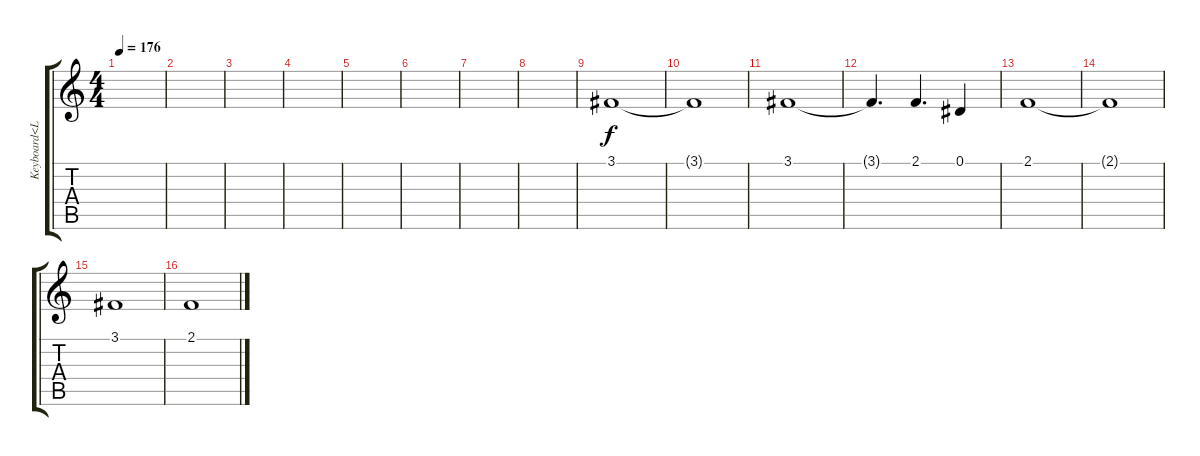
\track ("Keyboard<L>" "Keyboard<L") {instrument stringensemble1}
\staff {score tabs}
\tuning (Eb4 Bb3 Gb3 Db3 Ab2 Eb2) {hide}
\ts (4 4)
\tempo 176
\clef g2
\ks c
|
|
|
|
|
|
|
|
3.1.1{instrument stringensemble1} |
3.1{t}.1 |
3.1.1 |
3.1{t}.4{d} 2.1.4{d} 0.1.4 |
2.1.1 |
2.1{t}.1 |
3.1.1 |
2.1.1
